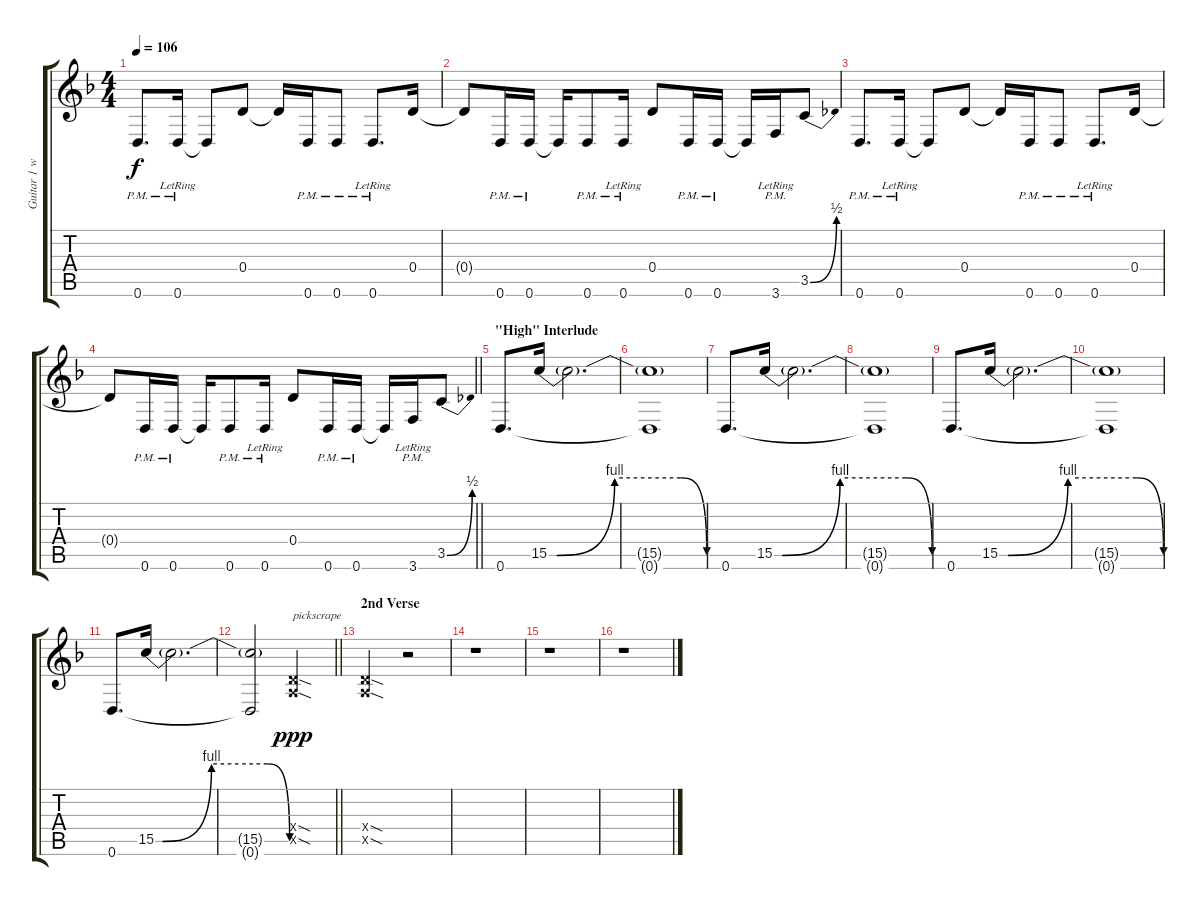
\track ("Guitar 1 w/ delay" "Guitar 1 w") {instrument distortionguitar}
\staff {score tabs}
\tuning (E4 B3 G3 D3 A2 D2) {hide}
\ts (4 4)
\tempo 106
\clef g2
\ks dminor
0.6{pm}.8{d dy f volume 13} 0.6{pm lr}.16 0.6{t}.8 0.4.8 0.4{t}.16 0.6{pm}.16 0.6{pm}.8 0.6{pm lr}.8{d} 0.4.16 |
0.4{t}.8 0.6{pm}.16 0.6{pm}.16 0.6{t}.16 0.6{pm}.8 0.6{pm lr}.16 0.4.8 0.6{pm}.16 0.6{pm}.16 0.6{t}.16 3.6{pm lr}.16 3.5{be (bend 0 0 60 2)}.8 |
0.6{pm}.8{d} 0.6{pm lr}.16 0.6{t}.8 0.4.8 0.4{t}.16 0.6{pm}.16 0.6{pm}.8 0.6{pm lr}.8{d} 0.4.16 |
\barLineRight lightlight
0.4{t}.8 0.6{pm}.16 0.6{pm}.16 0.6{t}.16 0.6{pm}.8 0.6{pm lr}.16 0.4.8 0.6{pm}.16 0.6{pm}.16 0.6{t}.16 3.6{pm lr}.16 3.5{be (bend 0 0 60 2)}.8 |
\section ("" "\"High\" Interlude")
0.6.8{d} 15.5{be (custom 0 0 3 0 25 4 50 4 60 0)}.16 15.5{t}.2{d} |
(15.5{t} 0.6{t}).1 |
0.6.8{d} 15.5{be (custom 0 0 3 0 25 4 50 4 60 0)}.16 15.5{t}.2{d} |
(15.5{t} 0.6{t}).1 |
0.6.8{d} 15.5{be (custom 0 0 3 0 25 4 50 4 60 0)}.16 15.5{t}.2{d} |
(15.5{t} 0.6{t}).1 |
0.6.8{d} 15.5{be (custom 0 0 3 0 25 4 50 4 60 0)}.16 15.5{t}.2{d} |
\barLineRight lightlight
(15.5{t} 0.6{t}).2 (0.4{sod x} 0.5{sod x}).2{txt "pickscrape" dy ppp} |
\section ("" "2nd Verse")
(0.4{sod x} 0.5{sod x}).2 r.2 |
r.1 |
r.1 |
r.1
